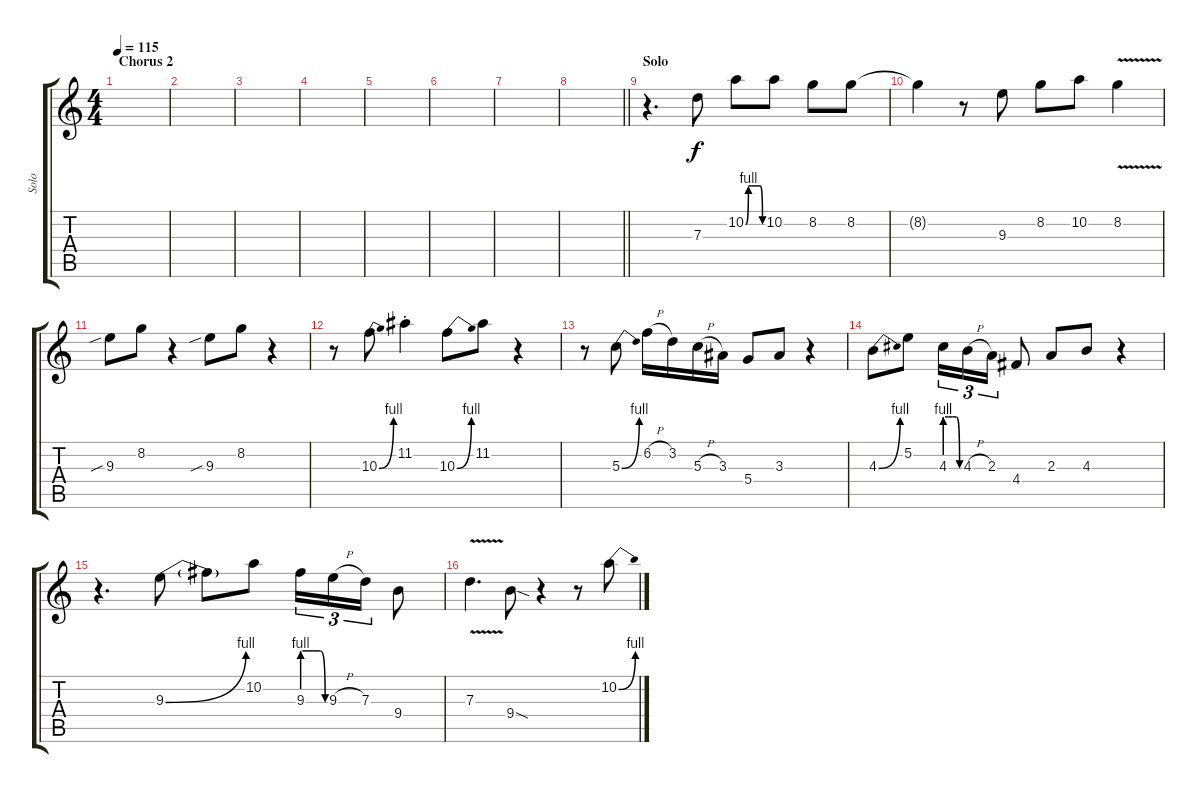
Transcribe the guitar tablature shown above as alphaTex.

\track ("Solo " "Solo ") {instrument distortionguitar}
\staff {score tabs}
\tuning (E4 B3 G3 D3 A2 E2) {hide}
\ts (4 4)
\section ("" "Chorus 2")
\tempo 115
\clef g2
\ks c
|
|
|
|
|
|
|
\barLineRight lightlight
|
\section ("" "Solo")
r.4{d} 7.3.8 10.2{be (custom 0 0 10 4 20 4 30 4 51 4 60 0)}.8 10.2.8 8.2.8 8.2.8 |
8.2{t}.4 r.8 9.3.8 8.2.8 10.2.8 8.2{v}.4 |
9.3{sib}.8 8.2.8 r.4 9.3{sib}.8 8.2.8 r.4 |
r.8 10.3{be (bend 0 0 60 4)}.8 11.2{st}.4 10.3{be (bend 0 0 60 4)}.8 11.2.8 r.4 |
r.8 5.3{be (bend 0 0 60 4)}.8 6.2{h}.16 3.2.16 5.3{h}.16 3.3.16 5.4.8 3.3.8 r.4 |
4.3{be (bend 0 0 60 4)}.8 5.2.8 4.3{be (custom 0 4 15 4 30 4 47 4 60 0)}.16{tu (3 2)} 4.3{h}.16{tu (3 2)} 2.3.16{tu (3 2)} 4.4.8 2.3.8 4.3.8 r.4 |
r.4{d} 9.3{be (bend 0 0 60 4)}.8 9.3{t}.8 10.2.8 9.3{be (custom 0 4 15 4 30 4 47 4 60 0)}.16{tu (3 2)} 9.3{h}.16{tu (3 2)} 7.3.16{tu (3 2)} 9.4.8 |
7.3{v}.4{d} 9.4{sod}.8 r.4 r.8 10.2{be (bend 0 0 60 4)}.8
